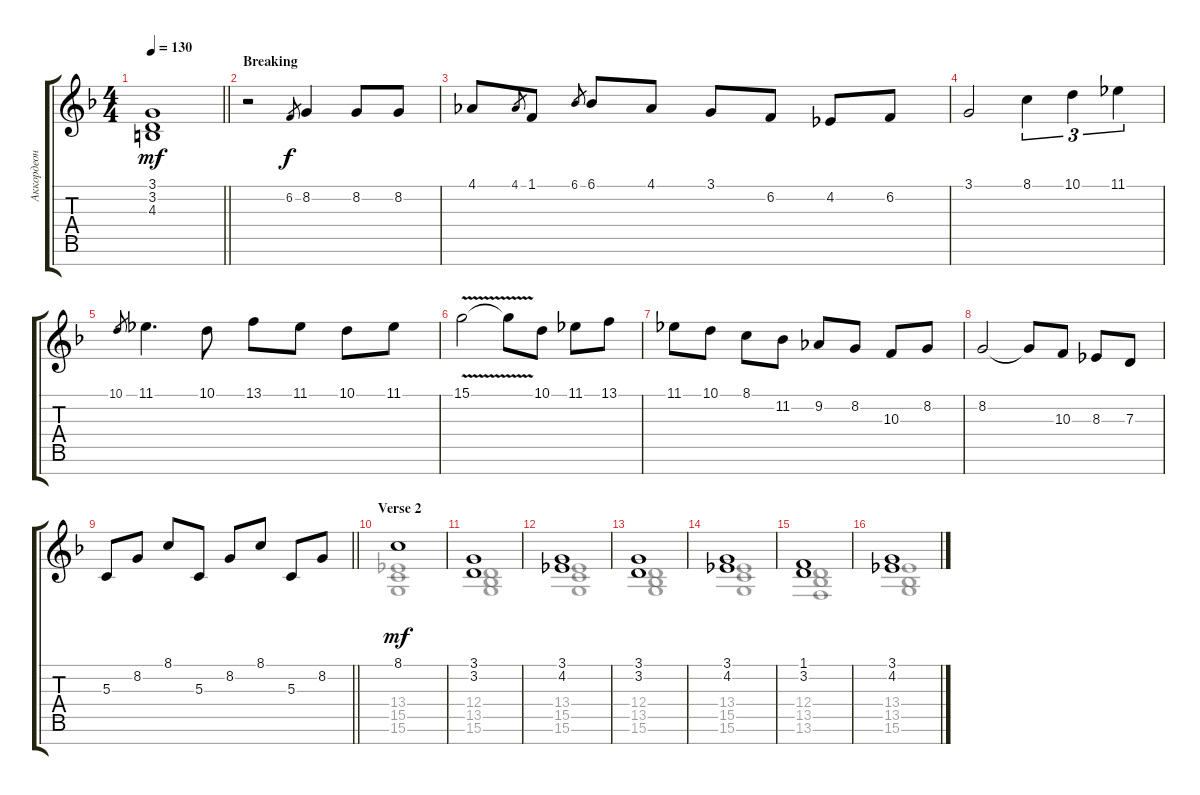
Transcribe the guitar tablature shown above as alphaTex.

\track ("Аккордеон" "Аккордеон") {instrument accordion}
\staff {score tabs}
\tuning (E4 B3 G3 D3 A2 E2 B1) {hide}
\voice
\ts (4 4)
\tempo 130
\clef g2
\barLineRight lightlight
\ks dminor
(3.1 3.2 4.3).1{dy mf} |
\section ("" "Breaking")
r.2 6.2.8{gr dy f} 8.2.4 8.2.8 8.2.8 |
4.1.8 4.1.8{gr} 1.1.8 6.1.8{gr} 6.1.8 4.1.8 3.1.8 6.2.8 4.2.8 6.2.8 |
3.1.2 8.1.4{tu (3 2)} 10.1.4{tu (3 2)} 11.1.4{tu (3 2)} |
10.1.8{gr} 11.1.4{d} 10.1.8 13.1.8 11.1.8 10.1.8 11.1.8 |
15.1{v}.2 15.1{t}.8 10.1.8 11.1.8 13.1.8 |
11.1.8 10.1.8 8.1.8 11.2.8 9.2.8 8.2.8 10.3.8 8.2.8 |
8.2.2 8.2{t}.8 10.3.8 8.3.8 7.3.8 |
\barLineRight lightlight
5.3.8 8.2.8 8.1.8 5.3.8 8.2.8 8.1.8 5.3.8 8.2.8 |
\section ("" "Verse 2")
8.1.1{dy mf} |
(3.1 3.2).1 |
(3.1 4.2).1 |
(3.1 3.2).1 |
(3.1 4.2).1 |
(1.1 3.2).1 |
(3.1 4.2).1
\voice
\clef g2
\ottava regular
\simile none
\barLineRight lightlight
\ks dminor
|
|
|
|
|
|
|
|
\barLineRight lightlight
|
(13.4 15.5 15.6).1 |
(12.4 13.5 15.6).1 |
(13.4 15.5 15.6).1 |
(12.4 13.5 15.6).1 |
(13.4 15.5 15.6).1 |
(12.4 13.5 13.6).1 |
(13.4 13.5 15.6).1
